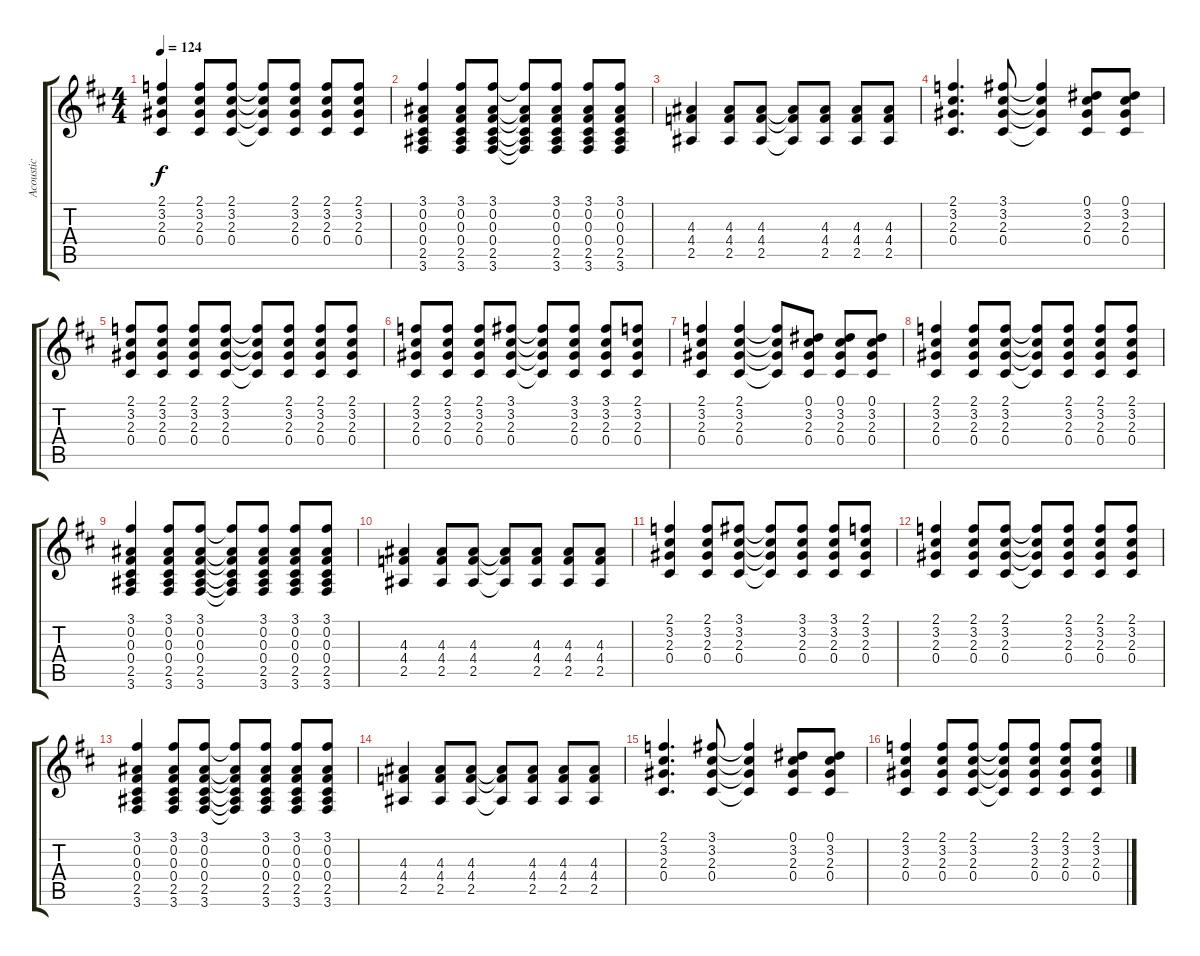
\track ("Acoustic" "Acoustic") {instrument acousticguitarsteel}
\staff {score tabs}
\tuning (Eb4 Bb3 Gb3 Db3 Ab2 Eb2) {hide}
\ts (4 4)
\tempo 124
\clef g2
\ks d
(2.1 3.2 2.3 0.4).4{dy f} (2.1 3.2 2.3 0.4).8 (2.1 3.2 2.3 0.4).8 (2.1{t} 3.2{t} 2.3{t} 0.4{t}).8 (2.1 3.2 2.3 0.4).8 (2.1 3.2 2.3 0.4).8 (2.1 3.2 2.3 0.4).8 |
(3.1 0.2 0.3 0.4 2.5 3.6).4 (3.1 0.2 0.3 0.4 2.5 3.6).8 (3.1 0.2 0.3 0.4 2.5 3.6).8 (3.1{t} 0.2{t} 0.3{t} 0.4{t} 2.5{t} 3.6{t}).8 (3.1 0.2 0.3 0.4 2.5 3.6).8 (3.1 0.2 0.3 0.4 2.5 3.6).8 (3.1 0.2 0.3 0.4 2.5 3.6).8 |
(4.3 4.4 2.5).4 (4.3 4.4 2.5).8 (4.3 4.4 2.5).8 (4.3{t} 4.4{t} 2.5{t}).8 (4.3 4.4 2.5).8 (4.3 4.4 2.5).8 (4.3 4.4 2.5).8 |
(2.1 3.2 2.3 0.4).4{d} (3.1 3.2 2.3 0.4).8 (3.1{t} 3.2{t} 2.3{t} 0.4{t}).4 (0.1 3.2 2.3 0.4).8 (0.1 3.2 2.3 0.4).8 |
(2.1 3.2 2.3 0.4).8 (2.1 3.2 2.3 0.4).8 (2.1 3.2 2.3 0.4).8 (2.1 3.2 2.3 0.4).8 (2.1{t} 3.2{t} 2.3{t} 0.4{t}).8 (2.1 3.2 2.3 0.4).8 (2.1 3.2 2.3 0.4).8 (2.1 3.2 2.3 0.4).8 |
(2.1 3.2 2.3 0.4).8 (2.1 3.2 2.3 0.4).8 (2.1 3.2 2.3 0.4).8 (3.1 3.2 2.3 0.4).8 (3.1{t} 3.2{t} 2.3{t} 0.4{t}).8 (3.1 3.2 2.3 0.4).8 (3.1 3.2 2.3 0.4).8 (2.1 3.2 2.3 0.4).8 |
(2.1 3.2 2.3 0.4).4 (2.1 3.2 2.3 0.4).4 (2.1{t} 3.2{t} 2.3{t} 0.4{t}).8 (0.1 3.2 2.3 0.4).8 (0.1 3.2 2.3 0.4).8 (0.1 3.2 2.3 0.4).8 |
(2.1 3.2 2.3 0.4).4 (2.1 3.2 2.3 0.4).8 (2.1 3.2 2.3 0.4).8 (2.1{t} 3.2{t} 2.3{t} 0.4{t}).8 (2.1 3.2 2.3 0.4).8 (2.1 3.2 2.3 0.4).8 (2.1 3.2 2.3 0.4).8 |
(3.1 0.2 0.3 0.4 2.5 3.6).4 (3.1 0.2 0.3 0.4 2.5 3.6).8 (3.1 0.2 0.3 0.4 2.5 3.6).8 (3.1{t} 0.2{t} 0.3{t} 0.4{t} 2.5{t} 3.6{t}).8 (3.1 0.2 0.3 0.4 2.5 3.6).8 (3.1 0.2 0.3 0.4 2.5 3.6).8 (3.1 0.2 0.3 0.4 2.5 3.6).8 |
(4.3 4.4 2.5).4 (4.3 4.4 2.5).8 (4.3 4.4 2.5).8 (4.3{t} 4.4{t} 2.5{t}).8 (4.3 4.4 2.5).8 (4.3 4.4 2.5).8 (4.3 4.4 2.5).8 |
(2.1 3.2 2.3 0.4).4 (2.1 3.2 2.3 0.4).8 (3.1 3.2 2.3 0.4).8 (3.1{t} 3.2{t} 2.3{t} 0.4{t}).8 (3.1 3.2 2.3 0.4).8 (3.1 3.2 2.3 0.4).8 (2.1 3.2 2.3 0.4).8 |
(2.1 3.2 2.3 0.4).4 (2.1 3.2 2.3 0.4).8 (2.1 3.2 2.3 0.4).8 (2.1{t} 3.2{t} 2.3{t} 0.4{t}).8 (2.1 3.2 2.3 0.4).8 (2.1 3.2 2.3 0.4).8 (2.1 3.2 2.3 0.4).8 |
(3.1 0.2 0.3 0.4 2.5 3.6).4 (3.1 0.2 0.3 0.4 2.5 3.6).8 (3.1 0.2 0.3 0.4 2.5 3.6).8 (3.1{t} 0.2{t} 0.3{t} 0.4{t} 2.5{t} 3.6{t}).8 (3.1 0.2 0.3 0.4 2.5 3.6).8 (3.1 0.2 0.3 0.4 2.5 3.6).8 (3.1 0.2 0.3 0.4 2.5 3.6).8 |
(4.3 4.4 2.5).4 (4.3 4.4 2.5).8 (4.3 4.4 2.5).8 (4.3{t} 4.4{t} 2.5{t}).8 (4.3 4.4 2.5).8 (4.3 4.4 2.5).8 (4.3 4.4 2.5).8 |
(2.1 3.2 2.3 0.4).4{d} (3.1 3.2 2.3 0.4).8 (3.1{t} 3.2{t} 2.3{t} 0.4{t}).4 (0.1 3.2 2.3 0.4).8 (0.1 3.2 2.3 0.4).8 |
(2.1 3.2 2.3 0.4).4 (2.1 3.2 2.3 0.4).8 (2.1 3.2 2.3 0.4).8 (2.1{t} 3.2{t} 2.3{t} 0.4{t}).8 (2.1 3.2 2.3 0.4).8 (2.1 3.2 2.3 0.4).8 (2.1 3.2 2.3 0.4).8
